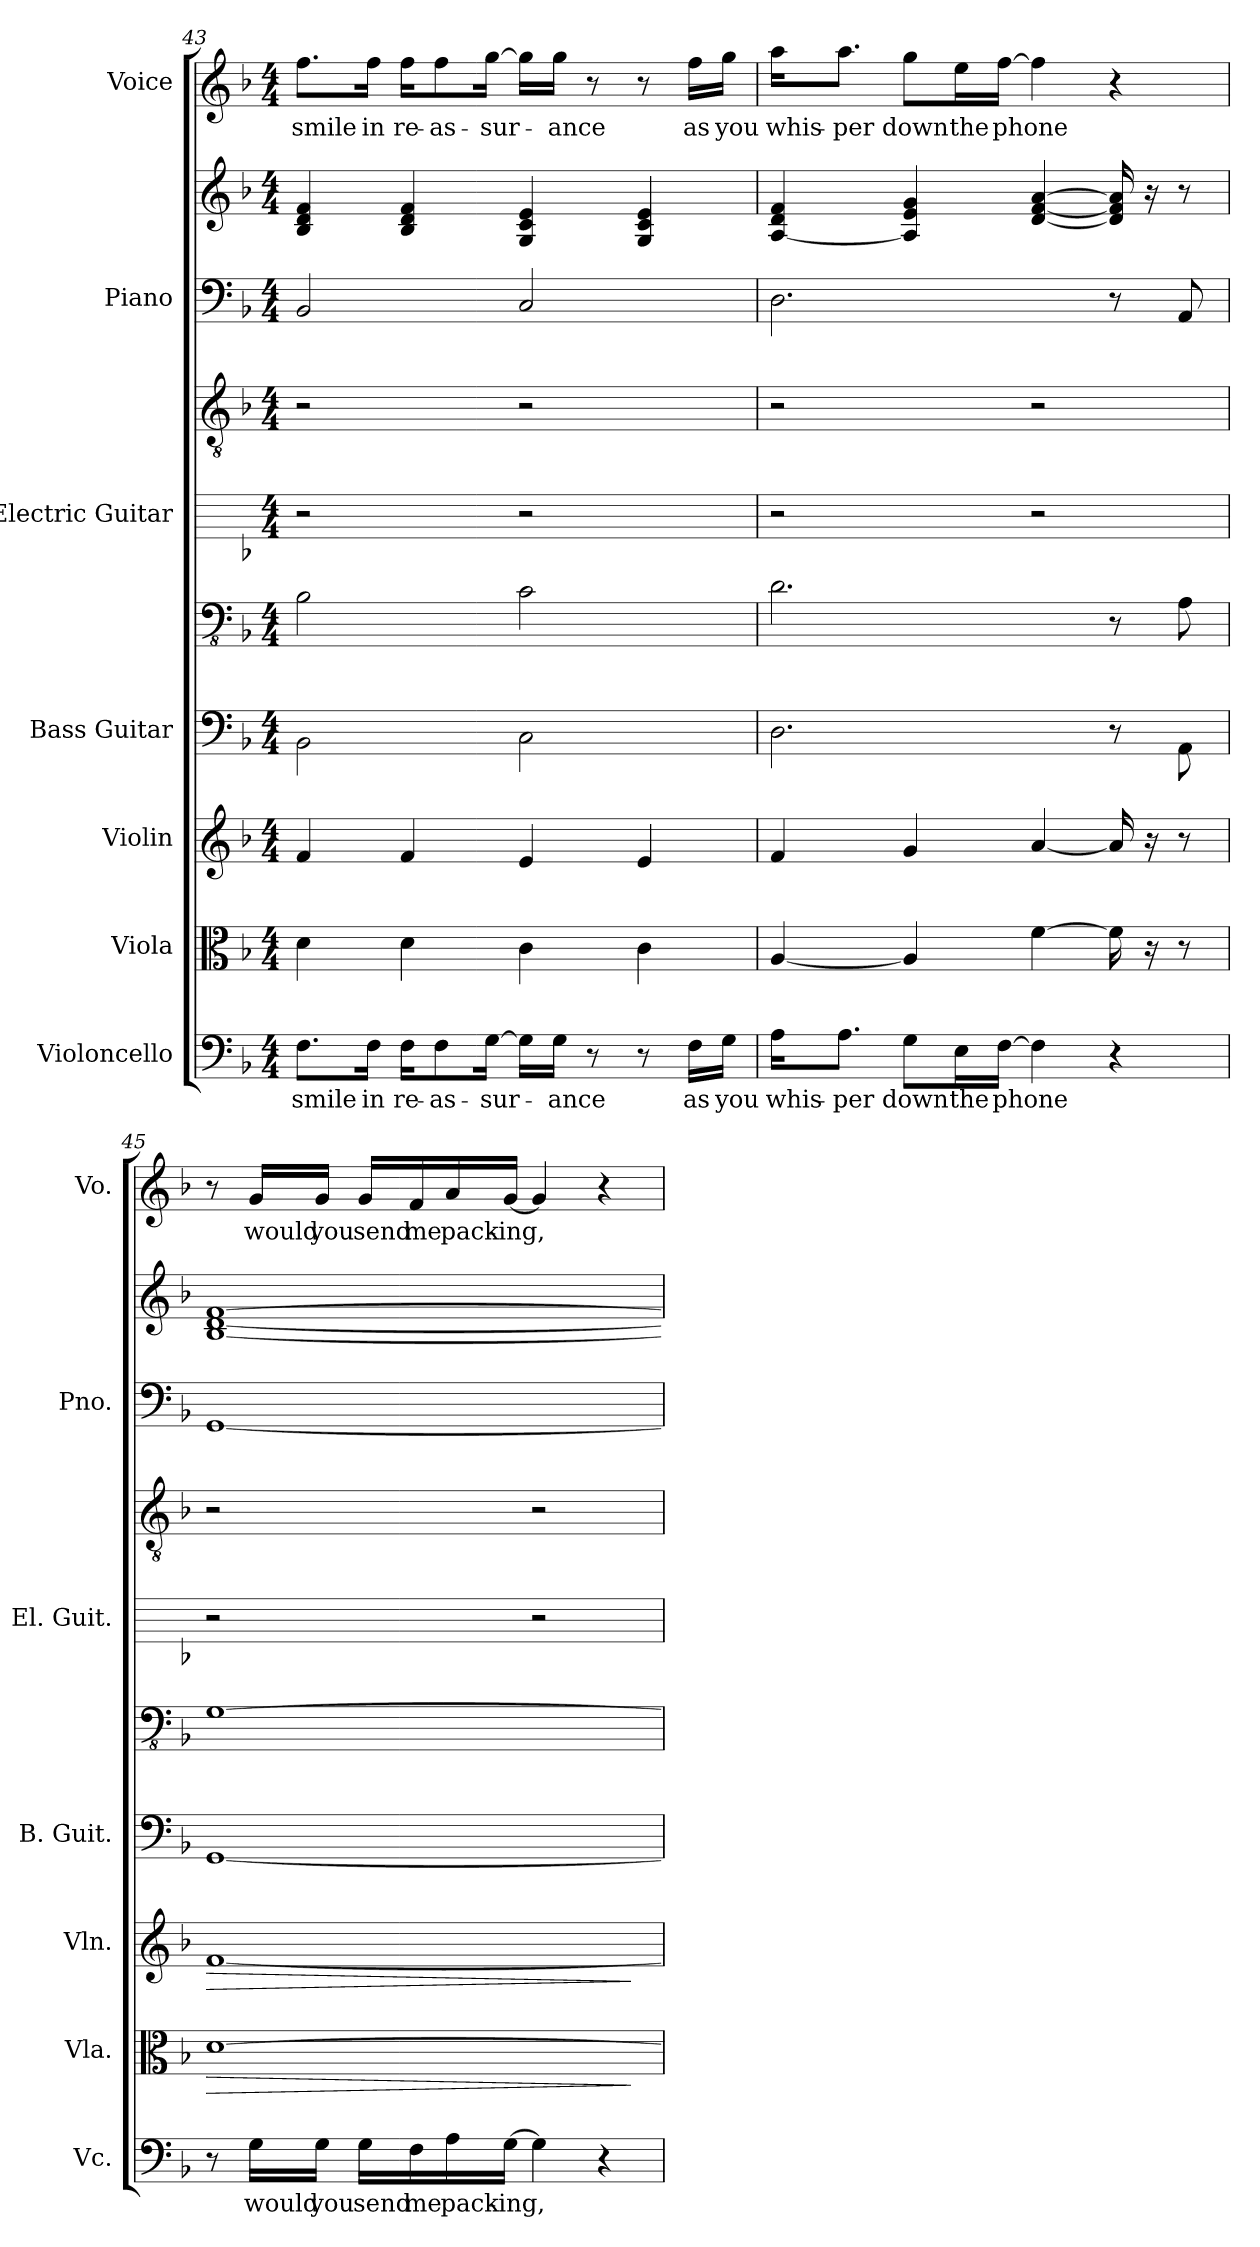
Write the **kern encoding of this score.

**kern	**text	**kern	**dynam	**kern	**dynam	**kern	**kern	**kern	**kern	**kern	**kern	**kern	**text
*part7	*part7	*part6	*part6	*part5	*part5	*part4	*part4	*part3	*part3	*part2	*part2	*part1	*part1
*staff10	*staff10	*staff9	*staff9	*staff8	*staff8	*staff7	*staff6	*staff5	*staff4	*staff3	*staff2	*staff1	*staff1
*I"Violoncello	*	*I"Viola	*	*I"Violin	*	*I"Bass Guitar	*	*I"Electric Guitar	*	*I"Piano	*	*I"Voice	*
*I'Vc.	*	*I'Vla.	*	*I'Vln.	*	*I'B. Guit.	*	*I'El. Guit.	*	*I'Pno.	*	*I'Vo.	*
*clefF4	*	*clefC3	*	*clefG2	*	*	*clefFv4	*	*clefGv2	*clefF4	*clefG2	*clefG2	*
*k[b-]	*	*k[b-]	*	*k[b-]	*	*k[b-]	*k[b-]	*k[b-]	*k[b-]	*k[b-]	*k[b-]	*k[b-]	*
*M4/4	*	*M4/4	*	*M4/4	*	*M4/4	*M4/4	*M4/4	*M4/4	*M4/4	*M4/4	*M4/4	*
=43	=43	=43	=43	=43	=43	=43	=43	=43	=43	=43	=43	=43	=43
8.F\L	smile	4d\	.	4f/	.	2BB-\	2BB-\	2r	2r	2BB-/	4B-/ 4d/ 4f/	8.ff\L	smile
16F\Jk	in	.	.	.	.	.	.	.	.	.	.	16ff\Jk	in
16F\KL	re-	4d\	.	4f/	.	.	.	.	.	.	4B-/ 4d/ 4f/	16ff\KL	re-
8F\	-as-	.	.	.	.	.	.	.	.	.	.	8ff\	-as-
[16G\Jk	-sur-	.	.	.	.	.	.	.	.	.	.	[16gg\Jk	-sur-
16G\LL]	.	4c\	.	4e/	.	2C\	2C\	2r	2r	2C/	4G/ 4c/ 4e/	16gg\LL]	.
16G\JJ	-ance	.	.	.	.	.	.	.	.	.	.	16gg\JJ	-ance
8r	.	.	.	.	.	.	.	.	.	.	.	8r	.
8r	.	4c\	.	4e/	.	.	.	.	.	.	4G/ 4c/ 4e/	8r	.
16F\LL	as	.	.	.	.	.	.	.	.	.	.	16ff\LL	as
16G\JJ	you	.	.	.	.	.	.	.	.	.	.	16gg\JJ	you
=44	=44	=44	=44	=44	=44	=44	=44	=44	=44	=44	=44	=44	=44
16A\KL	whis-	[4A/	.	4f/	.	2.D\	2.D\	2r	2r	2.D\	[4A/ 4d/ 4f/	16aa\KL	whis-
8.A\J	-per	.	.	.	.	.	.	.	.	.	.	8.aa\J	-per
8G\L	down	4A/]	.	4g/	.	.	.	.	.	.	4A/] 4e/ 4g/	8gg\L	down
16E\L	the	.	.	.	.	.	.	.	.	.	.	16ee\L	the
[16F\JJ	phone	.	.	.	.	.	.	.	.	.	.	[16ff\JJ	phone
4F\]	.	[4f\	.	[4a/	.	.	.	2r	2r	.	[4d/ [4f/ [4a/	4ff\]	.
4r	.	16f\]	.	16a/]	.	8r	8r	.	.	8r	16d/] 16f/] 16a/]	4r	.
.	.	16r	.	16r	.	.	.	.	.	.	16r	.	.
.	.	8r	.	8r	.	8AA\	8AA\	.	.	8AA/	8r	.	.
=45	=45	=45	=45	=45	=45	=45	=45	=45	=45	=45	=45	=45	=45
!	!	!	!LO:HP:b	!	!LO:HP:b	!	!	!	!	!	!	!	!
8r	.	[1d	>	[1f	>	[1GG	[1GG	2r	2r	[1GG	[1B- [1d [1f	8r	.
16G\LL	would	.	.	.	.	.	.	.	.	.	.	16g/LL	would
16G\JJ	you	.	.	.	.	.	.	.	.	.	.	16g/JJ	you
16G\LL	send	.	.	.	.	.	.	.	.	.	.	16g/LL	send
16F\	me	.	.	.	.	.	.	.	.	.	.	16f/	me
16A\	pack-	.	.	.	.	.	.	.	.	.	.	16a/	pack-
[16G\JJ	-ing,	.	.	.	.	.	.	.	.	.	.	[16g/JJ	-ing,
4G\]	.	.	.	.	.	.	.	2r	2r	.	.	4g/]	.
4r	.	.	.	.	.	.	.	.	.	.	.	4r	.
.	.	.	]	.	]	.	.	.	.	.	.	.	.
=	=	=	=	=	=	=	=	=	=	=	=	=	=
*-	*-	*-	*-	*-	*-	*-	*-	*-	*-	*-	*-	*-	*-
